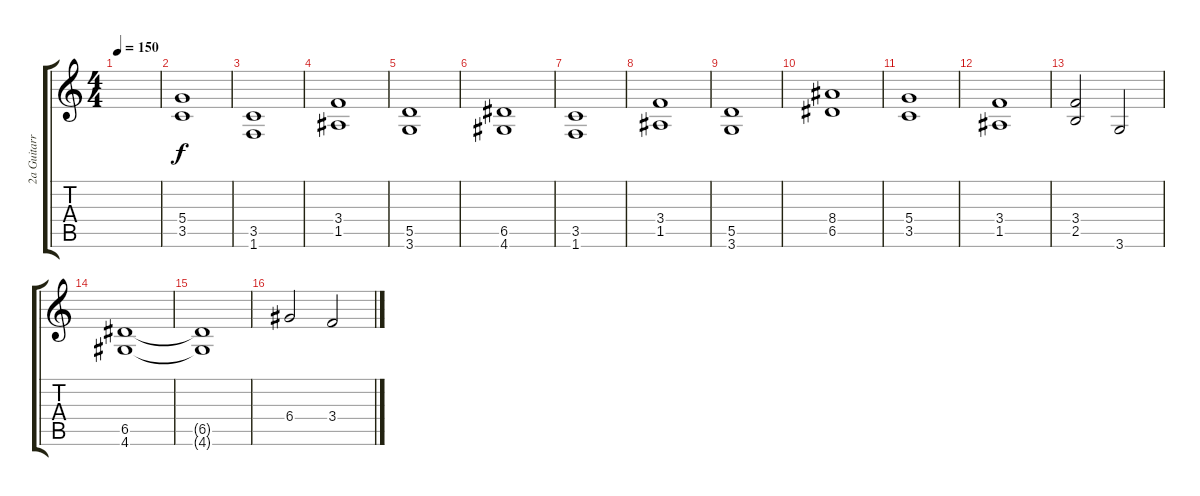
\track ("2a Guitarra" "2a Guitarr") {instrument distortionguitar}
\staff {score tabs}
\tuning (E4 B3 G3 D3 A2 E2) {hide}
\ts (4 4)
\tempo 150
\clef g2
\ks c
|
(5.4 3.5).1 |
(3.5 1.6).1 |
(3.4 1.5).1 |
(5.5 3.6).1 |
(6.5 4.6).1 |
(3.5 1.6).1 |
(3.4 1.5).1 |
(5.5 3.6).1 |
(8.4 6.5).1 |
(5.4 3.5).1 |
(3.4 1.5).1 |
(3.4 2.5).2 3.6.2 |
(6.5 4.6).1 |
(6.5{t} 4.6{t}).1{volume 4} |
6.4.2{volume 16} 3.4.2
